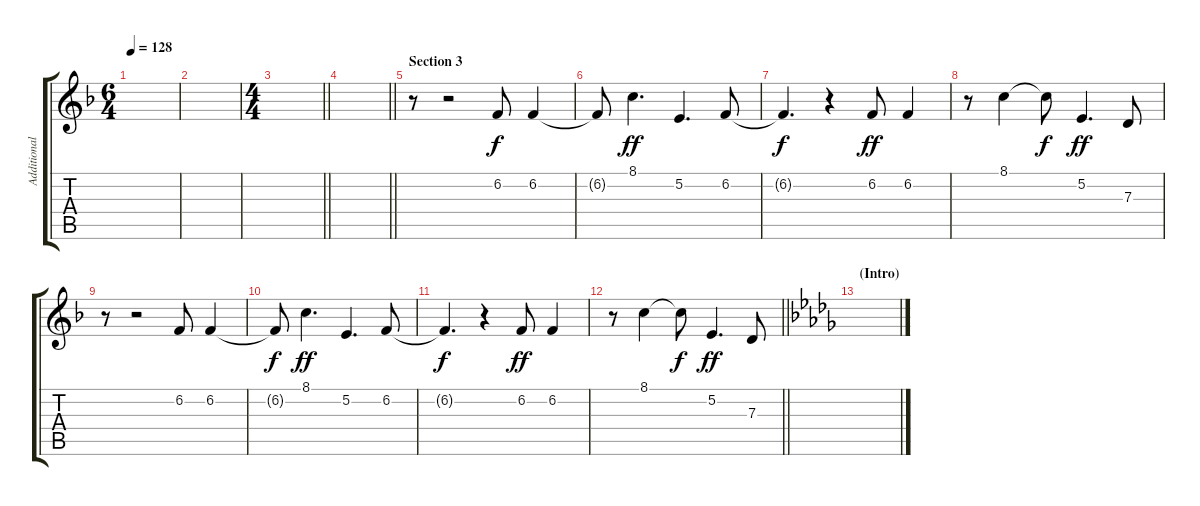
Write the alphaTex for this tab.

\track ("Additional Vocals" "Additional") {instrument fx7echoes}
\staff {score tabs}
\tuning (E4 B3 G3 D3 A2 E2) {hide}
\ts (6 4)
\tempo 128
\clef g2
\ks f
|
|
\ts (4 4)
\barLineRight lightlight
|
\section ("" "")
\barLineRight lightlight
|
\section ("" "Section 3")
r.8 r.2 6.2.8 6.2.4 |
6.2{t}.8{dy f} 8.1.4{d dy ff} 5.2.4{d} 6.2.8 |
6.2{t}.4{d dy f} r.4 6.2.8{dy ff} 6.2.4 |
r.8 8.1.4 8.1{t}.8{dy f} 5.2.4{d dy ff} 7.3.8 |
r.8 r.2 6.2.8 6.2.4 |
6.2{t}.8{dy f} 8.1.4{d dy ff} 5.2.4{d} 6.2.8 |
6.2{t}.4{d dy f} r.4 6.2.8{dy ff} 6.2.4 |
\barLineRight lightlight
r.8 8.1.4 8.1{t}.8{dy f} 5.2.4{d dy ff} 7.3.8 |
\section ("" "(Intro)")
\ks db
